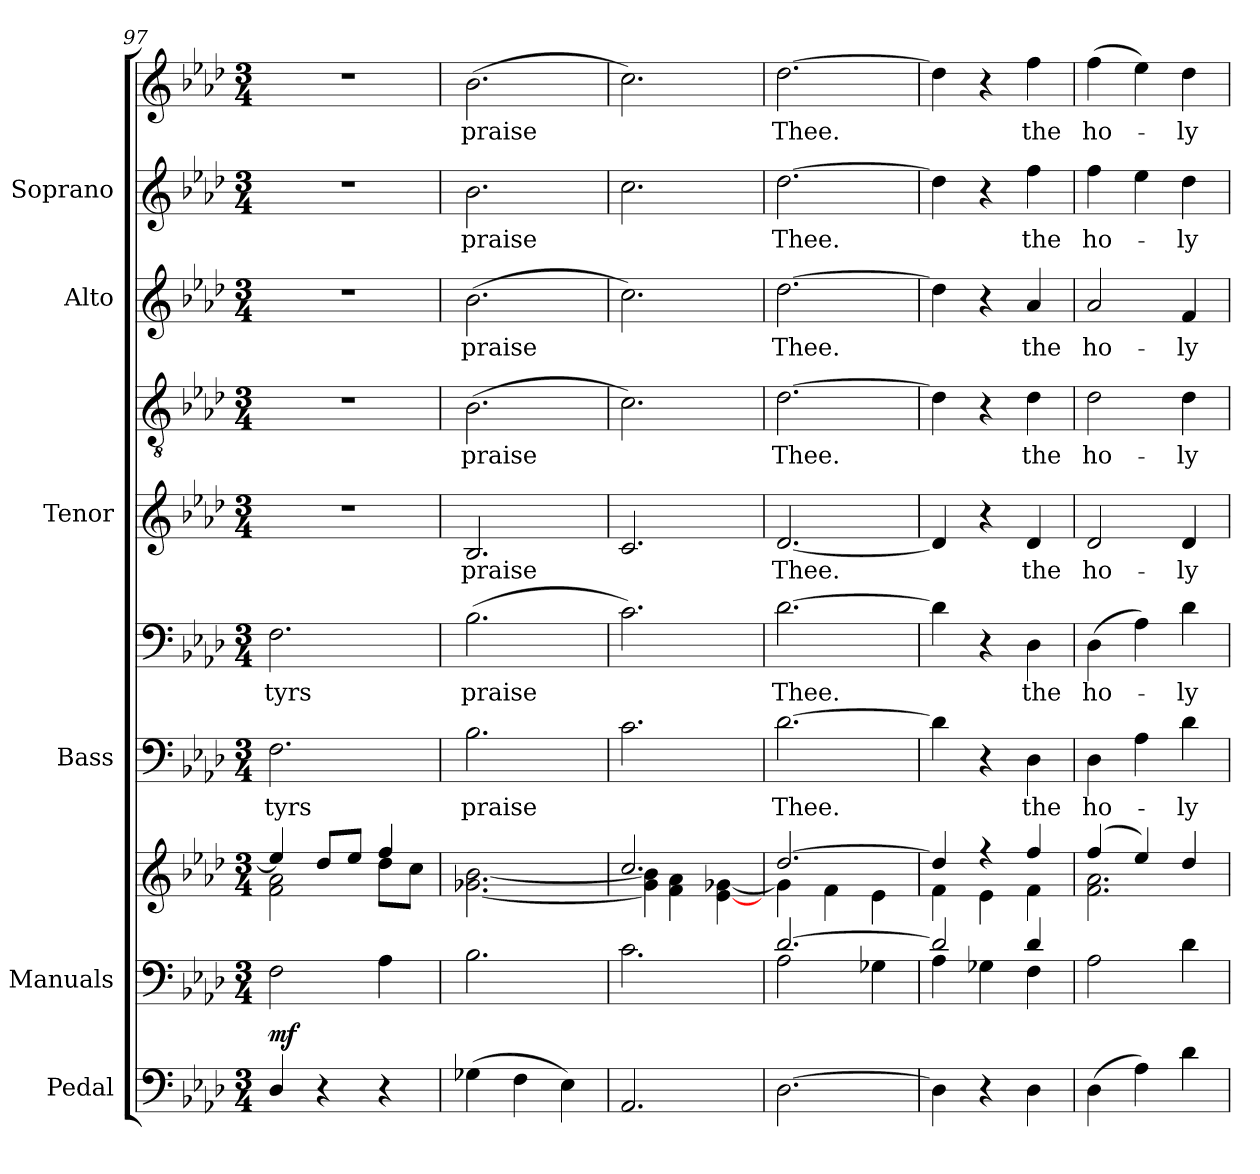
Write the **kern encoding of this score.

**kern	**dynam	**kern	**kern	**kern	**text	**kern	**text	**kern	**text	**kern	**text	**kern	**text	**kern	**text	**kern	**text
*part6	*part6	*part5	*part5	*part4	*part4	*part4	*part4	*part3	*part3	*part3	*part3	*part2	*part2	*part1	*part1	*part1	*part1
*staff10	*staff10	*staff9	*staff8	*staff7	*staff7	*staff6	*staff6	*staff5	*staff5	*staff4	*staff4	*staff3	*staff3	*staff2	*staff2	*staff1	*staff1
*I"Pedal	*	*I"Manuals	*	*I"Bass	*	*	*	*I"Tenor	*	*	*	*I"Alto	*	*I"Soprano	*	*	*
*	*	*	*	*I'B	*	*	*	*I'T	*	*	*	*I'A	*	*I'S	*	*	*
*clefF4	*	*clefF4	*clefG2	*	*	*clefF4	*	*	*	*clefGv2	*	*clefG2	*	*	*	*clefG2	*
*k[b-e-a-d-]	*	*k[b-e-a-d-]	*k[b-e-a-d-]	*k[b-e-a-d-]	*	*k[b-e-a-d-]	*	*k[b-e-a-d-]	*	*k[b-e-a-d-]	*	*k[b-e-a-d-]	*	*k[b-e-a-d-]	*	*k[b-e-a-d-]	*
*A-:	*	*A-:	*A-:	*A-:	*	*A-:	*	*A-:	*	*A-:	*	*A-:	*	*A-:	*	*A-:	*
*M3/4	*	*M3/4	*M3/4	*M3/4	*	*M3/4	*	*M3/4	*	*M3/4	*	*M3/4	*	*M3/4	*	*M3/4	*
=97	=97	=97	=97	=97	=97	=97	=97	=97	=97	=97	=97	=97	=97	=97	=97	=97	=97
!	!LO:DY:a	!LO:N:vis=1	!	!	!LO:LY:b	!	!LO:LY:b	!LO:N:vis=1	!	!LO:N:vis=1	!	!LO:N:vis=1	!	!LO:N:vis=1	!	!LO:N:vis=1	!
*	*	*^	*^	*	*	*	*	*	*	*	*	*	*	*	*	*	*
4D-/	mf	2.ryy	2F\	4ee-/]	2f\ 2a-\	2.F	-tyrs	2.F	-tyrs	2.r	.	2.r	.	2.r	.	2.r	.	2.r	.
4r	.	.	.	8dd-/L	.	.	.	.	.	.	.	.	.	.	.	.	.	.	.
.	.	.	.	8ee-/J	.	.	.	.	.	.	.	.	.	.	.	.	.	.	.
4r	.	.	4A-\	4ff/	8dd-\L	.	.	.	.	.	.	.	.	.	.	.	.	.	.
.	.	.	.	.	8cc\J	.	.	.	.	.	.	.	.	.	.	.	.	.	.
=98	=98	=98	=98	=98	=98	=98	=98	=98	=98	=98	=98	=98	=98	=98	=98	=98	=98	=98	=98
!	!	!LO:N:vis=1	!	!LO:N:vis=1	!	!	!LO:LY:b	!	!LO:LY:b	!	!LO:LY:b	!	!LO:LY:b	!	!LO:LY:b	!	!LO:LY:b	!	!LO:LY:b
(>4G-X	.	2.ryy	2.B-\	2.ryy	[2.g-X\ [2.b-\	2.B-	praise	(>2.B-	praise	2.B-	praise	(>2.B-	praise	(>2.b-	praise	2.b-	praise	(>2.b-	praise
4F	.	.	.	.	.	.	.	.	.	.	.	.	.	.	.	.	.	.	.
4E-)	.	.	.	.	.	.	.	.	.	.	.	.	.	.	.	.	.	.	.
=99	=99	=99	=99	=99	=99	=99	=99	=99	=99	=99	=99	=99	=99	=99	=99	=99	=99	=99	=99
!	!	!LO:N:vis=1	!	!	!	!	!	!	!	!	!	!	!	!	!	!	!	!	!
2.AA-	.	2.ryy	2.c\	2.cc/	4g-\] 4b-\]	2.c	.	2.c)	.	2.c	.	2.c)	.	2.cc)	.	2.cc	.	2.cc)	.
.	.	.	.	.	4f\ 4a-\	.	.	.	.	.	.	.	.	.	.	.	.	.	.
.	.	.	.	.	[4e-\ [4g-\	.	.	.	.	.	.	.	.	.	.	.	.	.	.
=100	=100	=100	=100	=100	=100	=100	=100	=100	=100	=100	=100	=100	=100	=100	=100	=100	=100	=100	=100
!	!	!	!	!	!	!	!LO:LY:b	!	!LO:LY:b	!	!LO:LY:b	!	!LO:LY:b	!	!LO:LY:b	!	!LO:LY:b	!	!LO:LY:b
[2.D-	.	[2.d-/	2A-\	[2.dd-/	4g-\]	[2.d-	Thee.	[2.d-	Thee.	[2.d-	Thee.	[2.d-	Thee.	[2.dd-	Thee.	[2.dd-	Thee.	[2.dd-	Thee.
.	.	.	.	.	4f\	.	.	.	.	.	.	.	.	.	.	.	.	.	.
.	.	.	4G-X\	.	4e-\	.	.	.	.	.	.	.	.	.	.	.	.	.	.
=101	=101	=101	=101	=101	=101	=101	=101	=101	=101	=101	=101	=101	=101	=101	=101	=101	=101	=101	=101
4D-]	.	2d-/]	4A-\	4dd-/]	4f\	4d-]	.	4d-]	.	4d-]	.	4d-]	.	4dd-]	.	4dd-]	.	4dd-]	.
4r	.	.	4G-X\	4r	4e-\	4r	.	4r	.	4r	.	4r	.	4r	.	4r	.	4r	.
!	!	!	!	!	!	!	!LO:LY:b	!	!LO:LY:b	!	!LO:LY:b	!	!LO:LY:b	!	!LO:LY:b	!	!LO:LY:b	!	!LO:LY:b
4D-	.	4d-/	4F\	4ff/	4f\	4D-	the	4D-	the	4d-	the	4d-	the	4a-	the	4ff	the	4ff	the
=102	=102	=102	=102	=102	=102	=102	=102	=102	=102	=102	=102	=102	=102	=102	=102	=102	=102	=102	=102
!	!	!LO:N:vis=1	!	!	!	!	!LO:LY:b	!	!LO:LY:b	!	!LO:LY:b	!	!LO:LY:b	!	!LO:LY:b	!	!LO:LY:b	!	!LO:LY:b
(4D-	.	2.ryy	2A-\	(>4ff/	2.f\ 2.a-\	4D-	ho-	(4D-	ho-	2d-	ho-	2d-	ho-	2a-	ho-	4ff	ho-	(>4ff	ho-
4A-)	.	.	.	4ee-/)	.	4A-	.	4A-)	.	.	.	.	.	.	.	4ee-	.	4ee-)	.
!	!	!	!	!	!	!	!LO:LY:b	!	!LO:LY:b	!	!LO:LY:b	!	!LO:LY:b	!	!LO:LY:b	!	!LO:LY:b	!	!LO:LY:b
4d-	.	.	4d-\	4dd-/	.	4d-	ly	4d-	ly	4d-	-ly	4d-	-ly	4f	-ly	4dd-	ly	4dd-	ly
*	*	*v	*v	*	*	*	*	*	*	*	*	*	*	*	*	*	*	*	*
*	*	*	*v	*v	*	*	*	*	*	*	*	*	*	*	*	*	*	*
=	=	=	=	=	=	=	=	=	=	=	=	=	=	=	=	=	=
*-	*-	*-	*-	*-	*-	*-	*-	*-	*-	*-	*-	*-	*-	*-	*-	*-	*-
